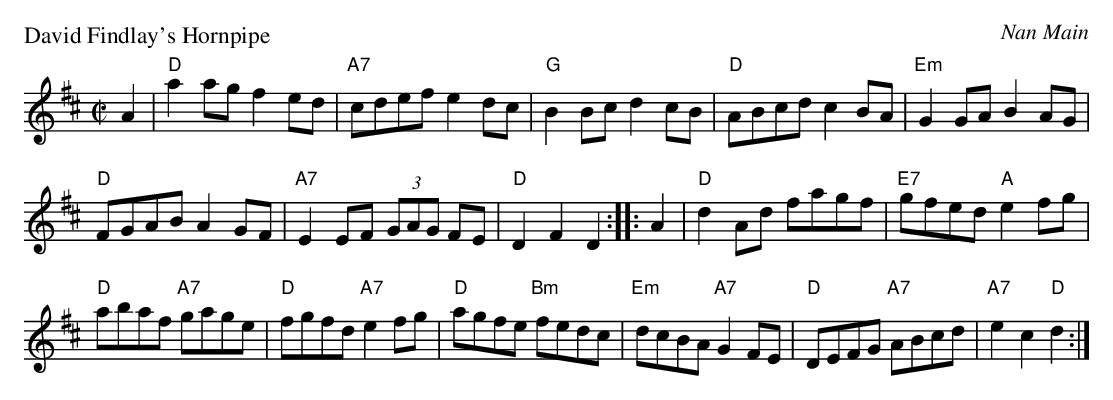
X:1
P: David Findlay's Hornpipe
C: Nan Main
M: C|
L: 1/8
K: D
A2 |\
"D"a2ag f2ed | "A7"cdef e2dc |\
"G"B2Bc d2cB | "D"ABcd c2BA |\
"Em"G2GA B2AG |
"D"FGAB A2GF |\
"A7"E2EF (3GAG FE | "D"D2F2 D2 :: A2 |\
"D"d2Ad fagf | "E7"gfed "A"e2fg |
"D"abaf "A7"gage | "D"fgfd "A7"e2fg |\
"D"agfe "Bm"fedc | "Em"dcBA "A7"G2FE |\
"D"DEFG "A7"ABcd | "A7"e2c2 "D"d2 :|
